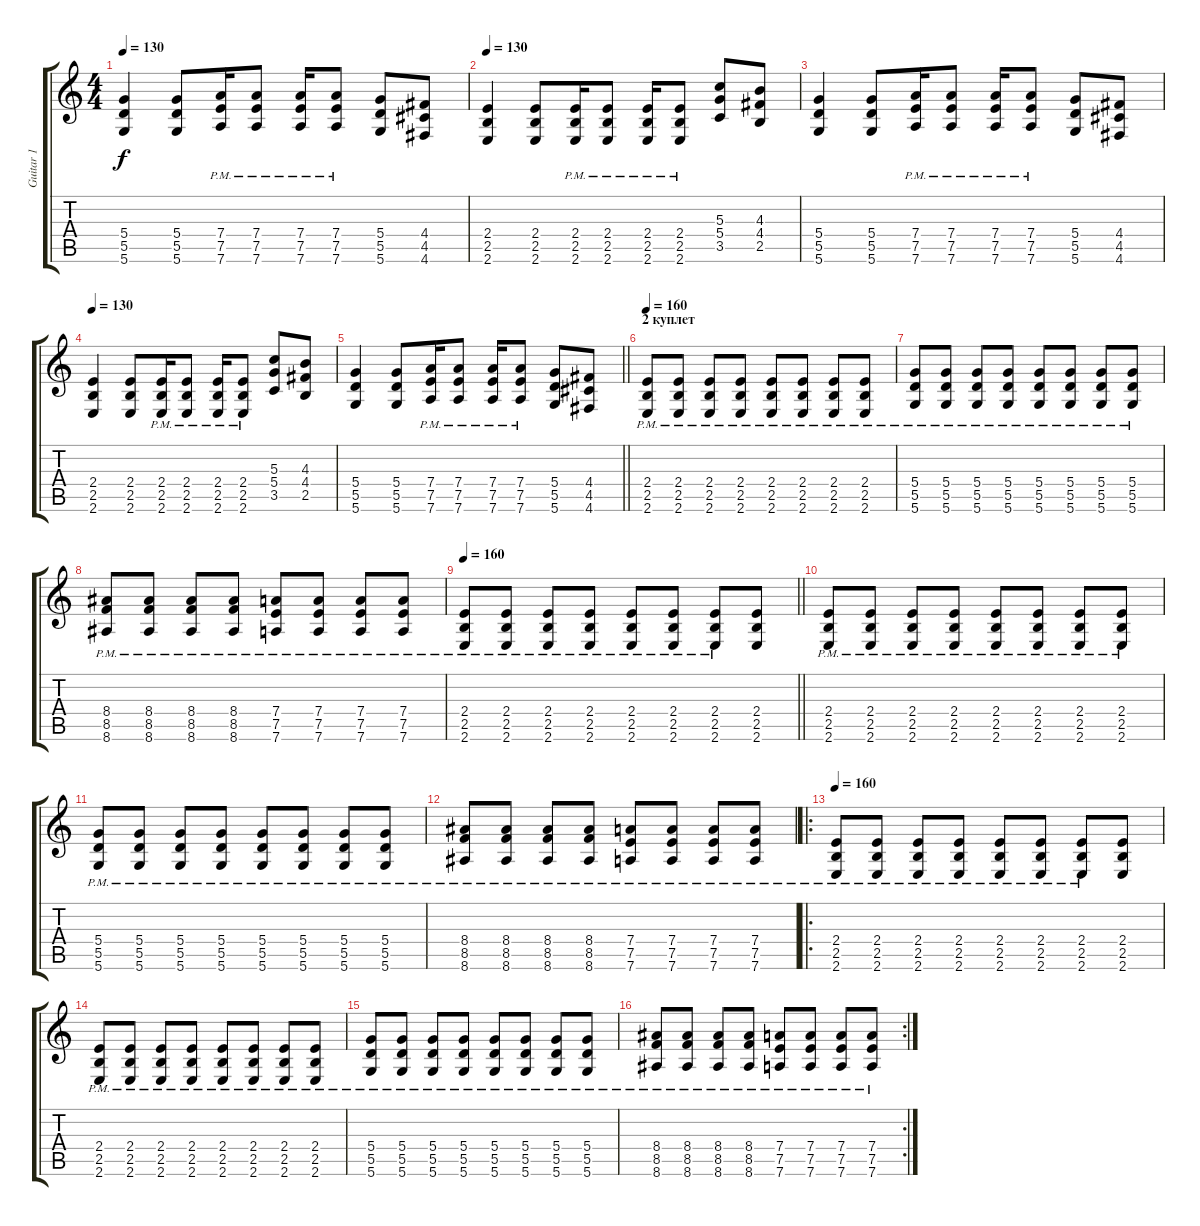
\track ("Guitar 1" "Guitar 1") {instrument electricguitarmuted}
\staff {score tabs}
\tuning (E4 B3 G3 D3 A2 D2) {hide}
\ts (4 4)
\tempo 130
\clef g2
\ks c
(5.4 5.5 5.6).4{dy f} (5.4 5.5 5.6).8 (7.4{pm} 7.5{pm} 7.6).16 (7.4{pm} 7.5{pm} 7.6).8 (7.4{pm} 7.5{pm} 7.6).16 (7.4{pm} 7.5{pm} 7.6).8 (5.4 5.5 5.6).8 (4.4 4.5 4.6).8 |
\tempo 130
(2.4 2.5 2.6).4{balance 0 instrument overdrivenguitar} (2.4 2.5 2.6).8 (2.4{pm} 2.5{pm} 2.6{pm}).16 (2.4{pm} 2.5{pm} 2.6{pm}).8 (2.4{pm} 2.5{pm} 2.6{pm}).16 (2.4{pm} 2.5{pm} 2.6{pm}).8 (5.3 5.4 3.5).8 (4.3 4.4 2.5).8 |
(5.4 5.5 5.6).4 (5.4 5.5 5.6).8 (7.4{pm} 7.5{pm} 7.6).16 (7.4{pm} 7.5{pm} 7.6).8 (7.4{pm} 7.5{pm} 7.6).16 (7.4{pm} 7.5{pm} 7.6).8 (5.4 5.5 5.6).8 (4.4 4.5 4.6).8 |
\tempo 130
(2.4 2.5 2.6).4{balance 0 instrument overdrivenguitar} (2.4 2.5 2.6).8 (2.4{pm} 2.5{pm} 2.6{pm}).16 (2.4{pm} 2.5{pm} 2.6{pm}).8 (2.4{pm} 2.5{pm} 2.6{pm}).16 (2.4{pm} 2.5{pm} 2.6{pm}).8 (5.3 5.4 3.5).8 (4.3 4.4 2.5).8 |
\barLineRight lightlight
(5.4 5.5 5.6).4 (5.4 5.5 5.6).8 (7.4{pm} 7.5{pm} 7.6).16 (7.4{pm} 7.5{pm} 7.6).8 (7.4{pm} 7.5{pm} 7.6).16 (7.4{pm} 7.5{pm} 7.6).8 (5.4 5.5 5.6).8 (4.4 4.5 4.6).8 |
\section ("" "2 куплет")
\tempo 160
(2.4{pm} 2.5{pm} 2.6{pm}).8{instrument overdrivenguitar} (2.4{pm} 2.5{pm} 2.6{pm}).8 (2.4{pm} 2.5{pm} 2.6{pm}).8 (2.4{pm} 2.5{pm} 2.6{pm}).8 (2.4{pm} 2.5{pm} 2.6{pm}).8 (2.4{pm} 2.5{pm} 2.6{pm}).8 (2.4{pm} 2.5{pm} 2.6{pm}).8 (2.4{pm} 2.5{pm} 2.6{pm}).8 |
(5.4{pm} 5.5 5.6{pm}).8 (5.4{pm} 5.5 5.6{pm}).8 (5.4{pm} 5.5 5.6{pm}).8 (5.4{pm} 5.5 5.6{pm}).8 (5.4{pm} 5.5 5.6{pm}).8 (5.4{pm} 5.5 5.6{pm}).8 (5.4{pm} 5.5 5.6{pm}).8 (5.4{pm} 5.5 5.6{pm}).8 |
(8.4{pm} 8.5{pm} 8.6).8 (8.4{pm} 8.5{pm} 8.6).8 (8.4{pm} 8.5{pm} 8.6).8 (8.4{pm} 8.5{pm} 8.6).8 (7.4{pm} 7.5{pm} 7.6).8 (7.4{pm} 7.5{pm} 7.6).8 (7.4{pm} 7.5{pm} 7.6).8 (7.4{pm} 7.5{pm} 7.6).8 |
\tempo 160
\barLineRight lightlight
(2.4{pm} 2.5{pm} 2.6{pm}).8 (2.4{pm} 2.5{pm} 2.6{pm}).8 (2.4{pm} 2.5{pm} 2.6{pm}).8 (2.4{pm} 2.5{pm} 2.6{pm}).8 (2.4{pm} 2.5{pm} 2.6{pm}).8 (2.4{pm} 2.5{pm} 2.6{pm}).8 (2.4{pm} 2.5{pm} 2.6{pm}).8 (2.4 2.5 2.6).8 |
(2.4{pm} 2.5{pm} 2.6{pm}).8{instrument overdrivenguitar} (2.4{pm} 2.5{pm} 2.6{pm}).8 (2.4{pm} 2.5{pm} 2.6{pm}).8 (2.4{pm} 2.5{pm} 2.6{pm}).8 (2.4{pm} 2.5{pm} 2.6{pm}).8 (2.4{pm} 2.5{pm} 2.6{pm}).8 (2.4{pm} 2.5{pm} 2.6{pm}).8 (2.4{pm} 2.5{pm} 2.6{pm}).8 |
(5.4{pm} 5.5 5.6{pm}).8 (5.4{pm} 5.5 5.6{pm}).8 (5.4{pm} 5.5 5.6{pm}).8 (5.4{pm} 5.5 5.6{pm}).8 (5.4{pm} 5.5 5.6{pm}).8 (5.4{pm} 5.5 5.6{pm}).8 (5.4{pm} 5.5 5.6{pm}).8 (5.4{pm} 5.5 5.6{pm}).8 |
(8.4{pm} 8.5{pm} 8.6).8 (8.4{pm} 8.5{pm} 8.6).8 (8.4{pm} 8.5{pm} 8.6).8 (8.4{pm} 8.5{pm} 8.6).8 (7.4{pm} 7.5{pm} 7.6).8 (7.4{pm} 7.5{pm} 7.6).8 (7.4{pm} 7.5{pm} 7.6).8 (7.4{pm} 7.5{pm} 7.6).8 |
\ro
\tempo 160
(2.4{pm} 2.5{pm} 2.6{pm}).8 (2.4{pm} 2.5{pm} 2.6{pm}).8 (2.4{pm} 2.5{pm} 2.6{pm}).8 (2.4{pm} 2.5{pm} 2.6{pm}).8 (2.4{pm} 2.5{pm} 2.6{pm}).8 (2.4{pm} 2.5{pm} 2.6{pm}).8 (2.4{pm} 2.5{pm} 2.6{pm}).8 (2.4 2.5 2.6).8 |
(2.4{pm} 2.5{pm} 2.6{pm}).8{instrument overdrivenguitar} (2.4{pm} 2.5{pm} 2.6{pm}).8 (2.4{pm} 2.5{pm} 2.6{pm}).8 (2.4{pm} 2.5{pm} 2.6{pm}).8 (2.4{pm} 2.5{pm} 2.6{pm}).8 (2.4{pm} 2.5{pm} 2.6{pm}).8 (2.4{pm} 2.5{pm} 2.6{pm}).8 (2.4{pm} 2.5{pm} 2.6{pm}).8 |
(5.4{pm} 5.5 5.6{pm}).8 (5.4{pm} 5.5 5.6{pm}).8 (5.4{pm} 5.5 5.6{pm}).8 (5.4{pm} 5.5 5.6{pm}).8 (5.4{pm} 5.5 5.6{pm}).8 (5.4{pm} 5.5 5.6{pm}).8 (5.4{pm} 5.5 5.6{pm}).8 (5.4{pm} 5.5 5.6{pm}).8 |
\rc 2
(8.4{pm} 8.5{pm} 8.6).8 (8.4{pm} 8.5{pm} 8.6).8 (8.4{pm} 8.5{pm} 8.6).8 (8.4{pm} 8.5{pm} 8.6).8 (7.4{pm} 7.5{pm} 7.6).8 (7.4{pm} 7.5{pm} 7.6).8 (7.4{pm} 7.5{pm} 7.6).8 (7.4{pm} 7.5{pm} 7.6).8
